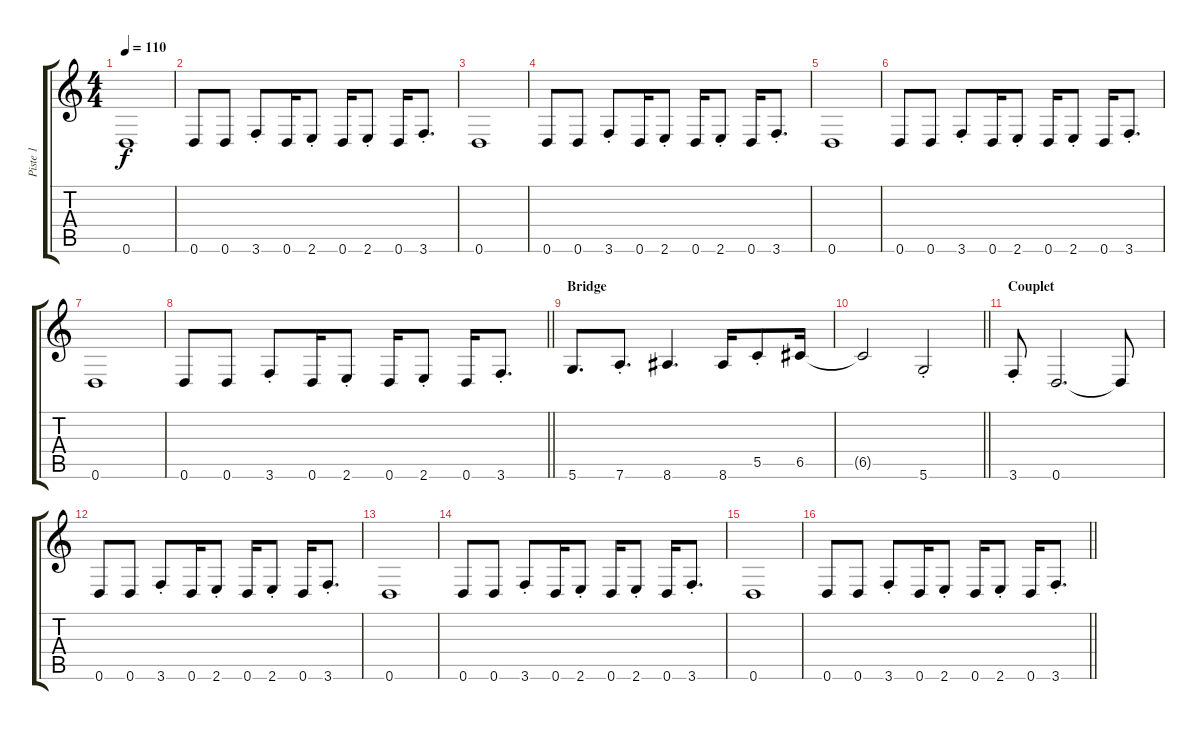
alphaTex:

\track ("Piste 1" "Piste 1") {instrument acousticguitarnylon}
\staff {score tabs}
\tuning (E4 B3 G3 D3 G2 D2) {hide}
\ts (4 4)
\tempo 110
\clef g2
\ks c
0.6.1{dy f} |
0.6.8 0.6.8 3.6{st}.8 0.6.16 2.6{st}.8 0.6.16 2.6{st}.8 0.6.16 3.6{st}.8{d} |
0.6.1 |
0.6.8 0.6.8 3.6{st}.8 0.6.16 2.6{st}.8 0.6.16 2.6{st}.8 0.6.16 3.6{st}.8{d} |
0.6.1 |
0.6.8 0.6.8 3.6{st}.8 0.6.16 2.6{st}.8 0.6.16 2.6{st}.8 0.6.16 3.6{st}.8{d} |
0.6.1 |
\barLineRight lightlight
0.6.8 0.6.8 3.6{st}.8 0.6.16 2.6{st}.8 0.6.16 2.6{st}.8 0.6.16 3.6{st}.8{d} |
\section ("" "Bridge")
5.6.8{d} 7.6{st}.8{d} 8.6.4{d} 8.6.16 5.5{st}.8 6.5.16 |
\barLineRight lightlight
6.5{t}.2 5.6{st}.2 |
\section ("" "Couplet")
3.6{st}.8 0.6.2{d} 0.6{t}.8 |
0.6.8 0.6.8 3.6{st}.8 0.6.16 2.6{st}.8 0.6.16 2.6{st}.8 0.6.16 3.6{st}.8{d} |
0.6.1 |
0.6.8 0.6.8 3.6{st}.8 0.6.16 2.6{st}.8 0.6.16 2.6{st}.8 0.6.16 3.6{st}.8{d} |
0.6.1 |
\barLineRight lightlight
0.6.8 0.6.8 3.6{st}.8 0.6.16 2.6{st}.8 0.6.16 2.6{st}.8 0.6.16 3.6{st}.8{d}
